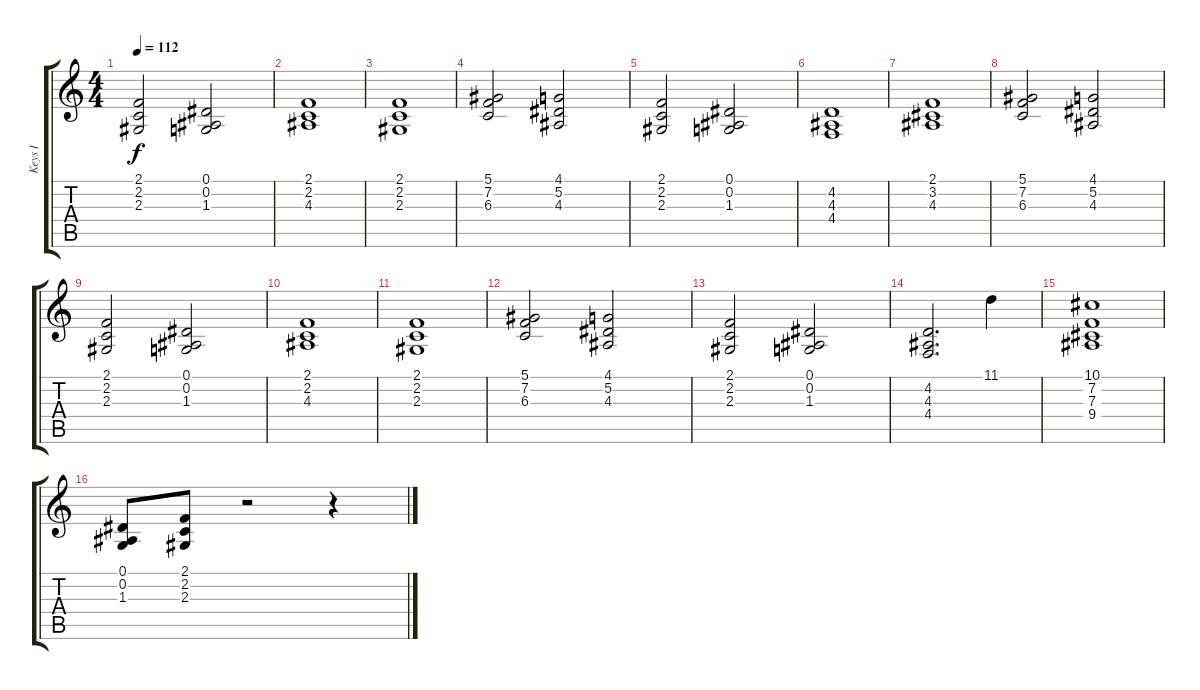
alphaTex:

\track ("Keys I" "Keys I") {instrument tremolostrings}
\staff {score tabs}
\tuning (Eb4 Bb3 Gb3 Db3 Ab2 Eb2) {hide}
\ts (4 4)
\tempo 112
\clef g2
\ks c
(2.1 2.2 2.3).2{dy f instrument fx7echoes} (0.1 0.2 1.3).2 |
(2.1 2.2 4.3).1{instrument fx7echoes} |
(2.1 2.2 2.3).1{instrument fx7echoes} |
(5.1 7.2 6.3).2{instrument fx7echoes} (4.1 5.2 4.3).2 |
(2.1 2.2 2.3).2{instrument fx7echoes} (0.1 0.2 1.3).2 |
(4.2 4.3 4.4).1{instrument fx7echoes} |
(2.1 3.2 4.3).1 |
(5.1 7.2 6.3).2{instrument fx7echoes} (4.1 5.2 4.3).2 |
(2.1 2.2 2.3).2{instrument fx7echoes} (0.1 0.2 1.3).2 |
(2.1 2.2 4.3).1{instrument fx7echoes} |
(2.1 2.2 2.3).1{instrument fx7echoes} |
(5.1 7.2 6.3).2{instrument fx7echoes} (4.1 5.2 4.3).2 |
(2.1 2.2 2.3).2{instrument fx7echoes} (0.1 0.2 1.3).2 |
(4.2 4.3 4.4).2{d instrument fx7echoes} 11.1.4 |
(10.1 7.2 7.3 9.4).1{instrument fx7echoes} |
(0.1 0.2 1.3).8{instrument fx7echoes} (2.1 2.2 2.3).8 r.2 r.4
